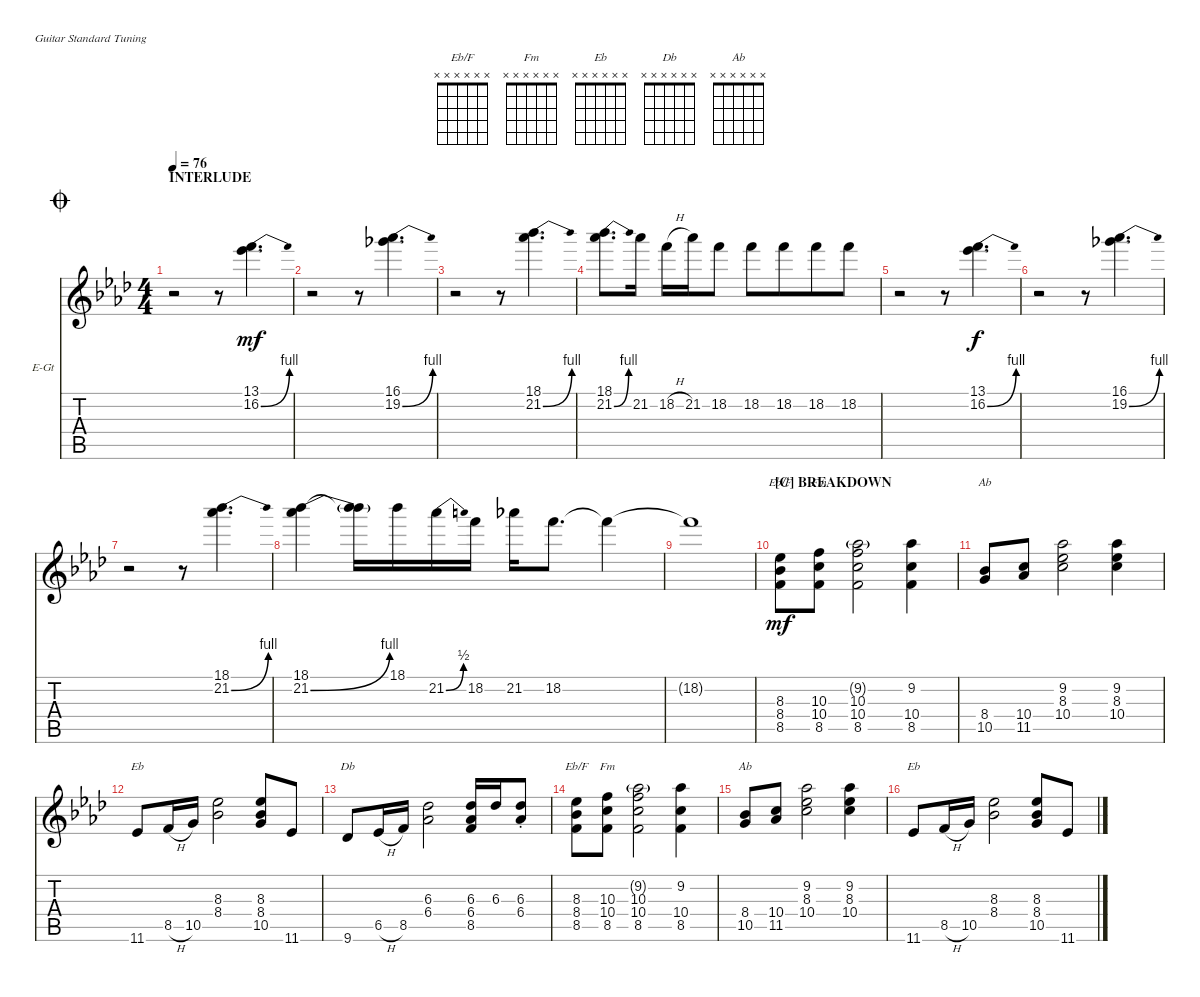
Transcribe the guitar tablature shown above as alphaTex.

\defaultSystemsLayout 4
\bracketExtendMode nobrackets
\firstSystemTrackNameOrientation horizontal
\otherSystemsTrackNameOrientation horizontal
\track ("Overdrive guitar" "E-Gt") {instrument overdrivenguitar}
\staff {score tabs}
\tuning (E4 B3 G3 D3 A2 E2)
\chord ("Eb/F" x x x x x x)
\chord ("Fm" x x x x x x)
\chord ("Eb" x x x x x x)
\chord ("Db" x x x x x x)
\chord ("Ab" x x x x x x)
\ts (4 4)
\section ("" "INTERLUDE")
\jump coda
\tempo 76
\clef g2
\scale
0.241905
\ks ab
r.2{dy mf} r.8 (16.2{be (bend 0 0 15 4)} 13.1).4{d} |
\scale
0.251428 r.2 r.8 (19.2{be (bend 0 0 15 4)} 16.1).4{d} |
\scale
0.287619 r.2 r.8 (21.2{be (bend 0 0 15 4)} 18.1).4{d} |
\scale
0.551136 (21.2{be (bend 0 0 15 4)} 18.1).8{d} 21.2.16 18.2{h}.16 21.2.16 18.2.8 18.2.8{beam merge} 18.2.8{beam merge} 18.2.8{beam merge} 18.2.8 |
\scale
0.3 r.2 r.8 (16.2{be (bend 0 0 15 4)} 13.1).4{d dy f} |
\scale
0.328571 r.2 r.8 (19.2{be (bend 0 0 15 4)} 16.1).4{d} |
\scale
0.352381 r.2 r.8 (21.2{be (bend 0 0 15 4)} 18.1).4{d} |
\scale
0.430952 (21.2{be (bend 0 0 15 4)} 18.1).4 (21.2{t} 18.1{t}).16 18.1.16 21.2{be (bend 0 0 15.6 2)}.16 18.2.16 21.2.16 18.2.8{d} 18.2{t}.4 |
\scale
0.255319 18.2{t}.1 |
\section ("C" "BREAKDOWN")
\scale
0.333333 (8.5 8.4 8.3).8{ch "Eb/F" dy mf} (10.3 10.4 8.5).8{ch "Fm"} (10.3 10.4 8.5 9.2{g}).2 (8.5 10.4 9.2).4 |
\scale
0.333333 (10.5 8.4).8{ch "Ab"} (11.5 10.4).8 (10.4 8.3 9.2).2 (10.4 8.3 9.2).4 |
\scale
0.333333 11.6.8{ch "Eb"} 8.5{h}.16 10.5.16 (8.4 8.3).2 (10.5 8.4 8.3).8 11.6.8 |
\scale
0.333333 9.6.8{ch "Db"} 6.5{h}.16 8.5.16 (6.4 6.3).2 (8.5 6.4 6.3).16 6.3.16 (6.4{st} 6.3{st}).8 |
\scale
0.333333 (8.5 8.4 8.3).8{ch "Eb/F"} (10.3 10.4 8.5).8{ch "Fm"} (10.3 10.4 8.5 9.2{g}).2 (8.5 10.4 9.2).4 |
\scale
0.333333 (10.5 8.4).8{ch "Ab"} (11.5 10.4).8 (10.4 8.3 9.2).2 (10.4 8.3 9.2).4 |
\scale
0.333333 11.6.8{ch "Eb"} 8.5{h}.16 10.5.16 (8.4 8.3).2 (10.5 8.4 8.3).8 11.6.8
